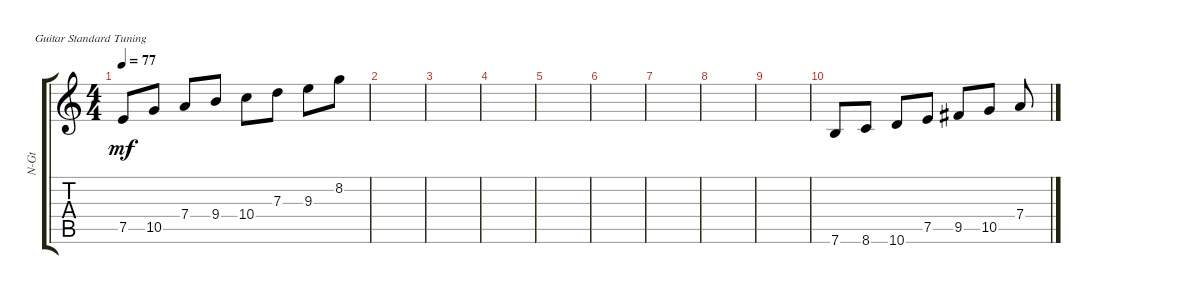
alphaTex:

\defaultSystemsLayout 4
\bracketExtendMode groupsimilarinstruments
\multiTrackTrackNamePolicy hidden
\otherSystemsTrackNameOrientation horizontal
\track ("2find_root" "N-Gt") {mute instrument acousticguitarnylon}
\staff {score tabs}
\tuning (E4 B3 G3 D3 A2 E2)
\ts (4 4)
\tempo 77
\clef g2
\scale
0.481781
\ks c
7.5.8{dy mf instrument acousticguitarnylon} 10.5.8 7.4.8 9.4.8 10.4.8 7.3.8 9.3.8 8.2.8 |
\scale
0.259109 |
\scale
0.259109 |
\scale
0.333333 |
\scale
0.333333 |
\scale
0.333333 |
\scale
0.333333 |
\scale
0.333333 |
\scale
0.333333 |
\scale
0.333333 7.6.8 8.6.8 10.6.8 7.5.8 9.5.8 10.5.8 7.4.8 |
\scale
0.333333 |
\scale
0.333333 |
\scale
0.333333 |
\scale
0.333333 |
\scale
0.333333
